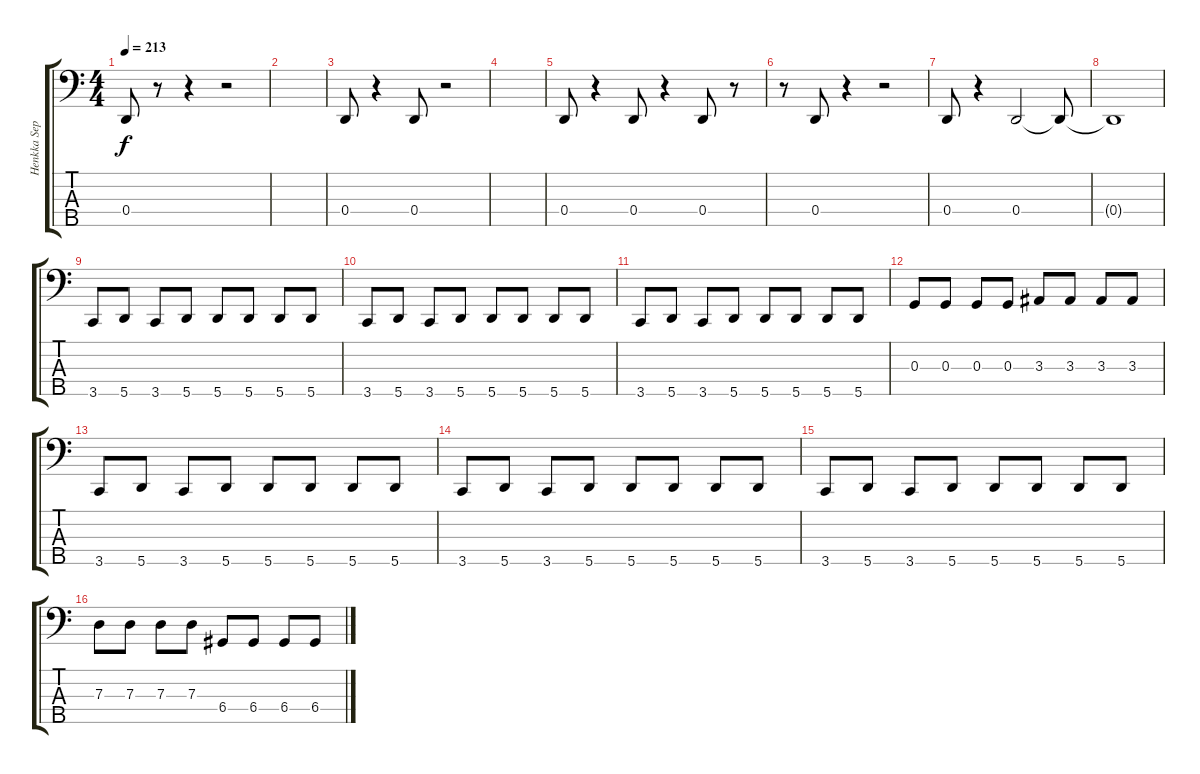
\track ("Henkka Seppälä" "Henkka Sep") {instrument electricbasspick}
\staff {score tabs}
\tuning (F2 C2 G1 D1 A0) {hide}
\ts (4 4)
\tempo 213
\clef f4
\ks c
0.4.8{dy f instrument electricbasspick} r.8 r.4 r.2 |
|
0.4.8 r.4 0.4.8 r.2 |
|
0.4.8 r.4 0.4.8 r.4 0.4.8 r.8 |
r.8 0.4.8 r.4 r.2 |
0.4.8 r.4 0.4.2 0.4{t}.8 |
0.4{t}.1 |
3.5.8 5.5.8 3.5.8 5.5.8 5.5.8 5.5.8 5.5.8 5.5.8 |
3.5.8 5.5.8 3.5.8 5.5.8 5.5.8 5.5.8 5.5.8 5.5.8 |
3.5.8 5.5.8 3.5.8 5.5.8 5.5.8 5.5.8 5.5.8 5.5.8 |
0.3.8 0.3.8 0.3.8 0.3.8 3.3.8 3.3.8 3.3.8 3.3.8 |
3.5.8 5.5.8 3.5.8 5.5.8 5.5.8 5.5.8 5.5.8 5.5.8 |
3.5.8 5.5.8 3.5.8 5.5.8 5.5.8 5.5.8 5.5.8 5.5.8 |
3.5.8 5.5.8 3.5.8 5.5.8 5.5.8 5.5.8 5.5.8 5.5.8 |
7.3.8 7.3.8 7.3.8 7.3.8 6.4.8 6.4.8 6.4.8 6.4.8
